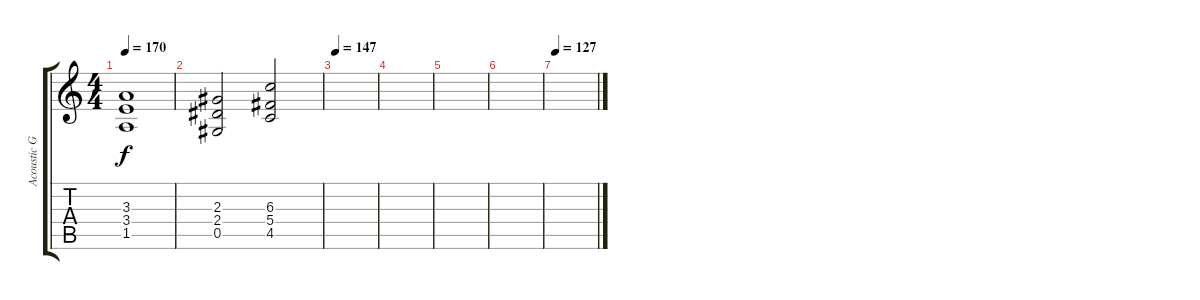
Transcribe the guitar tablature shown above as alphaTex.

\track ("Acoustic Guitar 1" "Acoustic G") {instrument acousticguitarnylon}
\staff {score tabs}
\tuning (Eb4 Bb3 Gb3 Db3 Ab2 Eb2) {hide}
\ts (4 4)
\tempo 170
\clef g2
\ks c
(3.3 3.4 1.5).1{dy f} |
(2.3 2.4 0.5).2 (6.3 5.4 4.5).2 |
\tempo 147
|
|
|
|
\tempo 127
